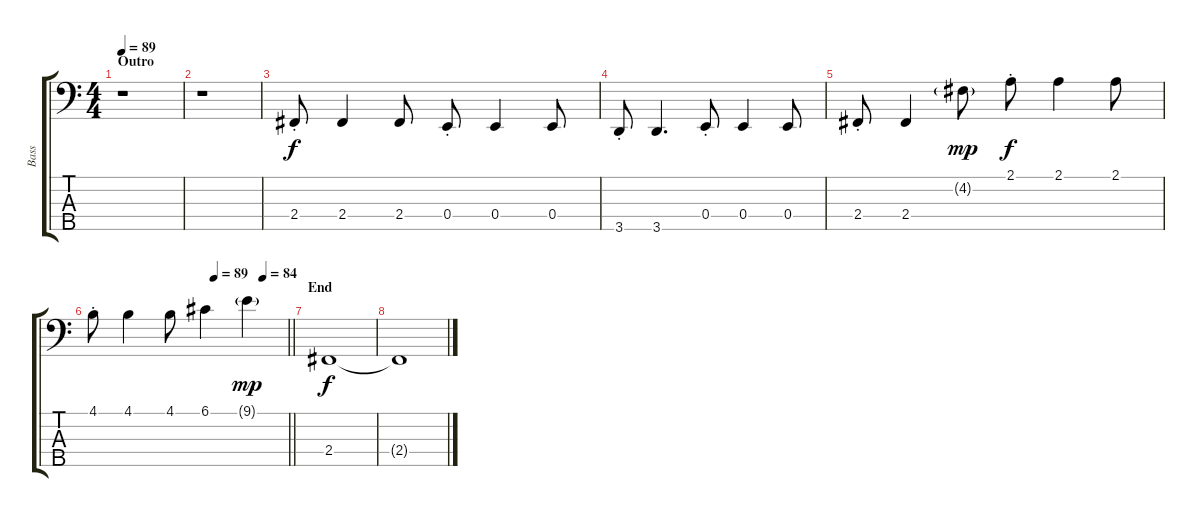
\track ("Bass" "Bass") {instrument electricbassfinger}
\staff {score tabs}
\tuning (G2 D2 A1 E1 B0) {hide}
\ts (4 4)
\section ("" "Outro")
\tempo 89
\clef f4
\ks c
r.1{dy f} |
r.1 |
2.4{st}.8 2.4.4 2.4.8 0.4{st}.8 0.4.4 0.4.8 |
3.5{st}.8 3.5.4{d} 0.4{st}.8 0.4.4 0.4.8 |
2.4{st}.8 2.4.4 4.2{g}.8{dy mp} 2.1{st}.8{dy f} 2.1.4 2.1.8 |
\tempo (89 0.625)
\tempo (84 0.875)
\barLineRight lightlight
4.1{st}.8 4.1.4 4.1.8 6.1.4 9.1{g}.4{dy mp} |
\section ("" "End")
2.4.1{dy f} |
2.4{t}.1
